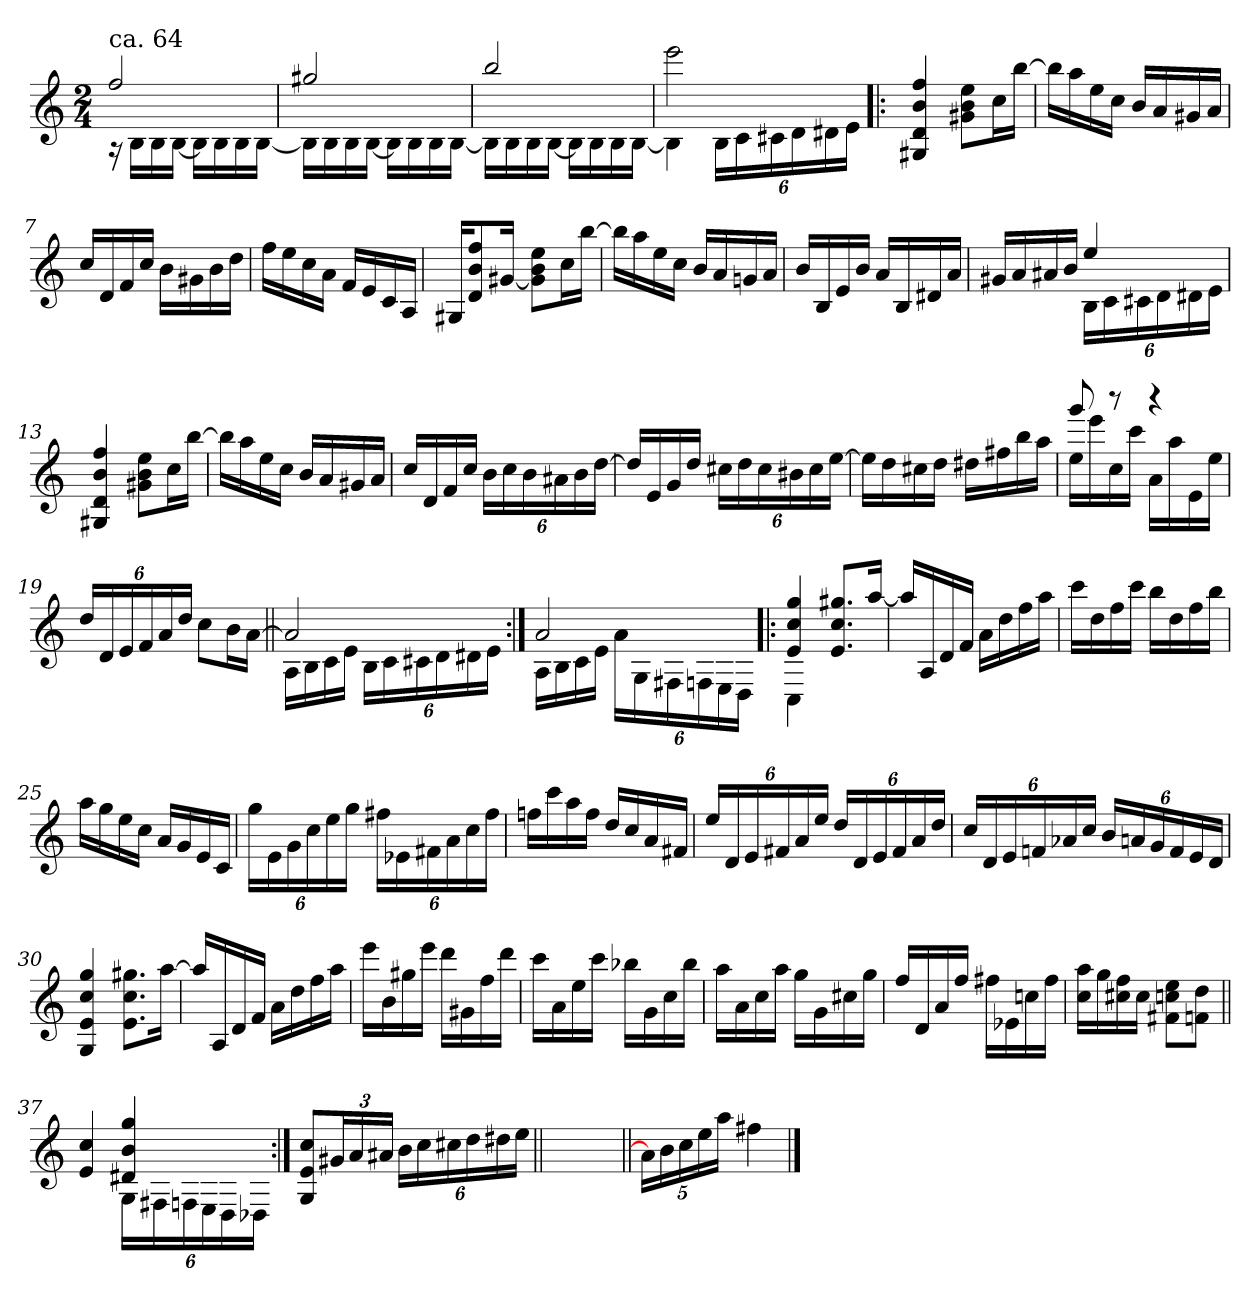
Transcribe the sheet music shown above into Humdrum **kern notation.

**kern
*part1
*staff1
*clefG2
*k[]
*C:
*M2/4
=1
*^
*	*^
!LO:TX:a:t=ca. 64	!	!
2ff!/	16rA	2ryy
.	16B!\LL	.
.	16B!\	.
.	[<16B!\JJ	.
.	16B!\LL]	.
.	16B!\	.
.	16B!\	.
.	[<16B!\JJ	.
*	*v	*v
=2	=2
2gg#X!/	16B!\LL]
.	16B!\
.	16B!\
.	[<16B!\JJ
.	16B!\LL]
.	16B!\
.	16B!\
.	[<16B!\JJ
=3	=3
2bb!/	16B!\LL]
.	16B!\
.	16B!\
.	[<16B!\JJ
.	16B!\LL]
.	16B!\
.	16B!\
.	[<16B!\JJ
=4	=4
2eee>!\	4B!\]
.	24B!\LL
.	24c!\
.	24c#X!\
.	24d!\
.	24d#X!\
.	24e!\JJ
!!LO:LB:g=z	!!
=5!|:	=5!|:
4G#X/ 4d/ 4b/ 4ff/	4ryy
8g#X\ 8b\ 8ee\L	4ryy
16cc\L	.
[<16bb\JJ	.
=6	=6
16bb\LL]	4ryy
16aa\	.
16ee\	.
16cc\JJ	.
16b/LL	4ryy
16a/	.
16g#X/	.
16a/JJ	.
=7	=7
16cc/LL	4ryy
16d/	.
16f/	.
16cc/JJ	.
16b\LL	4ryy
16g#X\	.
16b\	.
16dd\JJ	.
=8	=8
16ff\LL	2ryy
16ee\	.
16cc\	.
16a\JJ	.
16f/LL	.
16e/	.
16c/	.
16A/JJ	.
!!LO:LB:g=z	!!
=9	=9
16G#X/KL	4ryy
8d/ 8b/ 8ff/	.
[<16g#X/Jk	.
8g#\] 8b\ 8ee\L	4ryy
16cc\L	.
[<16bb\JJ	.
=10	=10
16bb\LL]	4ryy
16aa\	.
16ee\	.
16cc\JJ	.
16b/LL	4ryy
16a/	.
16gn/	.
16a/JJ	.
=11	=11
16b/LL	4ryy
16B/	.
16e/	.
16b/JJ	.
16a/LL	4ryy
16B/	.
16d#X/	.
16a/JJ	.
=12	=12
*	*^
16g#X/LL	4ryy	2ryy
16a/	.	.
16a#X/	.	.
16b/JJ	.	.
4ee/	24B!\LL	.
.	24c!\	.
.	24c#X!\	.
.	24d!\	.
.	24d#X!\	.
.	24e!\JJ	.
*	*v	*v
!!LO:LB:g=z
=13	=13
4G#X/ 4d/ 4b/ 4ff/	4ryy
8g#X\ 8b\ 8ee\L	4ryy
16cc\L	.
[<16bb\JJ	.
=14	=14
16bb\LL]	4ryy
16aa\	.
16ee\	.
16cc\JJ	.
16b/LL	4ryy
16a/	.
16g#X/	.
16a/JJ	.
=15	=15
16cc/LL	4ryy
16d/	.
16f/	.
16cc/JJ	.
24b\LL	4ryy
24cc\	.
24b\	.
24a#X\	.
24b\	.
[<24dd\JJ	.
!!LO:LB:g=z	!!
=16	=16
16dd/LL]	4ryy
16e/	.
16g/	.
16dd/JJ	.
24cc#X\LL	4ryy
24dd\	.
24cc#\	.
24b#X\	.
24cc#\	.
[<24ee\JJ	.
=17	=17
16ee\LL]	4ryy
16dd\	.
16cc#X\	.
16dd\JJ	.
16dd#X\LL	4ryy
16ff#X\	.
16bb\	.
16aa\JJ	.
=18	=18
*	*^
16ee\LL	8ryy	8ggg!/
16eee\	.	.
16cc\	8ryy	8rbbb
16ccc\JJ	.	.
16a\LL	4ryy	4rbbb
16aa\	.	.
16e\	.	.
16ee\JJ	.	.
*	*v	*v
!!LO:LB:g=z
=19	=19
24dd/LL	4ryy
24d/	.
24e/	.
24f/	.
24a/	.
24dd/JJ	.
8cc\L	4ryy
16b\L	.
[<16a\JJ	.
=20||	=20||
*	*^
2a/]	16A!\LL	2ryy
.	16B!\	.
.	16c!\	.
.	16e!\JJ	.
.	24B!\LL	.
.	24c!\	.
.	24c#X!\	.
.	24d!\	.
.	24d#X!\	.
.	24e!\JJ	.
=21:|!	=21:|!	=21:|!
(2a/	16A!\LL	2ryy
.	16B!\	.
.	16c!\	.
.	16e!\JJ	.
.	24a!\LL	.
.	24G!\	.
.	24F#X!\	.
.	24Fn!\	.
.	24E!\	.
.	24D!\JJ	.
!!LO:LB:g=z	!!	!!
=22!|:	=22!|:	=22!|:
4e/ 4cc/ 4gg/	4C!\	4ryy
8.e/ 8.cc/ 8.gg#X/L	4ryy	4ryy
[>16aa/Jk	.	.
*	*v	*v
=23	=23
16aa/LL]	4ryy
16A/	.
16d/	.
16f/JJ	.
16a\LL	4ryy
16dd\	.
16ff\	.
16aa\JJ	.
=24	=24
16ccc\LL	4ryy
16dd\	.
16ff\	.
16ccc\JJ	.
16bb\LL	4ryy
16dd\	.
16ff\	.
16bb\JJ	.
=25	=25
16aa\LL	2ryy
16gg\	.
16ee\	.
16cc\JJ	.
16a/LL	.
16g/	.
16e/	.
16c/JJ	.
!!LO:LB:g=z	!!
=26	=26
24gg\LL	4ryy
24e\	.
24g\	.
24cc\	.
24ee\	.
24gg\JJ	.
24ff#X\LL	4ryy
24e-X\	.
24f#X\	.
24a\	.
24cc\	.
24ff#\JJ	.
=27	=27
16ffn\LL	2ryy
16ccc\	.
16aa\	.
16ff\JJ	.
16dd/LL	.
16cc/	.
16a/	.
16f#X/JJ	.
=28	=28
24ee/LL	2ryy
24d/	.
24e/	.
24f#X/	.
24a/	.
24ee/JJ	.
24dd/LL	.
24d/	.
24e/	.
24f#/	.
24a/	.
24dd/JJ	.
!!LO:PB:g=z	!!
=29	=29
24cc/LL	4ryy
24d/	.
24e/	.
24fn/	.
24a-X/	.
24cc/JJ	.
24b/LL	4ryy
24an/	.
24g/	.
24f/	.
24e/	.
24d/JJ	.
=30	=30
4G/ 4e/ 4cc/ 4gg/	4ryy
8.e\ 8.cc\ 8.gg#X\L	4ryy
[<16aa\Jk	.
=31	=31
16aa/LL]	2ryy
16A/	.
16d/	.
16f/JJ	.
16a\LL	.
16dd\	.
16ff\	.
16aa\JJ	.
=32	=32
16eee\LL	4ryy
16b\	.
16gg#X\	.
16eee\JJ	.
16ddd\LL	4ryy
16g#X\	.
16ff\	.
16ddd\JJ	.
!!LO:LB:g=z	!!
=33	=33
16ccc\LL	4ryy
16a\	.
16ee\	.
16ccc\JJ	.
16bb-X\LL	4ryy
16g\	.
16cc\	.
16bb-\JJ	.
=34	=34
16aa\LL	4ryy
16a\	.
16cc\	.
16aa\JJ	.
16gg\LL	4ryy
16g\	.
16cc#X\	.
16gg\JJ	.
=35	=35
16ff/LL	4ryy
16d/	.
16a/	.
16ff/JJ	.
16ff#X\LL	4ryy
16e-X\	.
16ccn\	.
16ff#\JJ	.
=36	=36
16cc\ 16aa\LL	8ryy
16gg\	.
16cc#X\ 16ff\	8ryy
16cc#\JJ	.
8f#X\ 8ccn\ 8ee\L	8ryy
8fn\ 8dd\J	8ryy
!!LO:LB:g=z	!!
=37||	=37||
*	*^
4e/ 4cc/	4ryy	4ryy
4d#X/ 4b/ 4gg/	24G!\LL	4ryy
.	24F#X!\	.
.	24Fn!\	.
.	24E!\	.
.	24D!\	.
.	24D-X!\JJ	.
*	*v	*v
=38:|!	=38:|!
8G/ 8e/ 8cc/L	2ryy
24g#X/L	.
24a/	.
24a#X/JJ	.
24b\LL	.
24cc\	.
24cc#X\	.
24dd\	.
24dd#X\	.
24ee\JJ	.
*v	*v
=38X1||
*stria0
2ryy
=39||
*stria5
*^
(>20a\LL]	4ryy
20b\	.
20cc\	.
20ee\	.
20aa\JJ	.
4ff#X\	4ryy
*v	*v
==
*-
